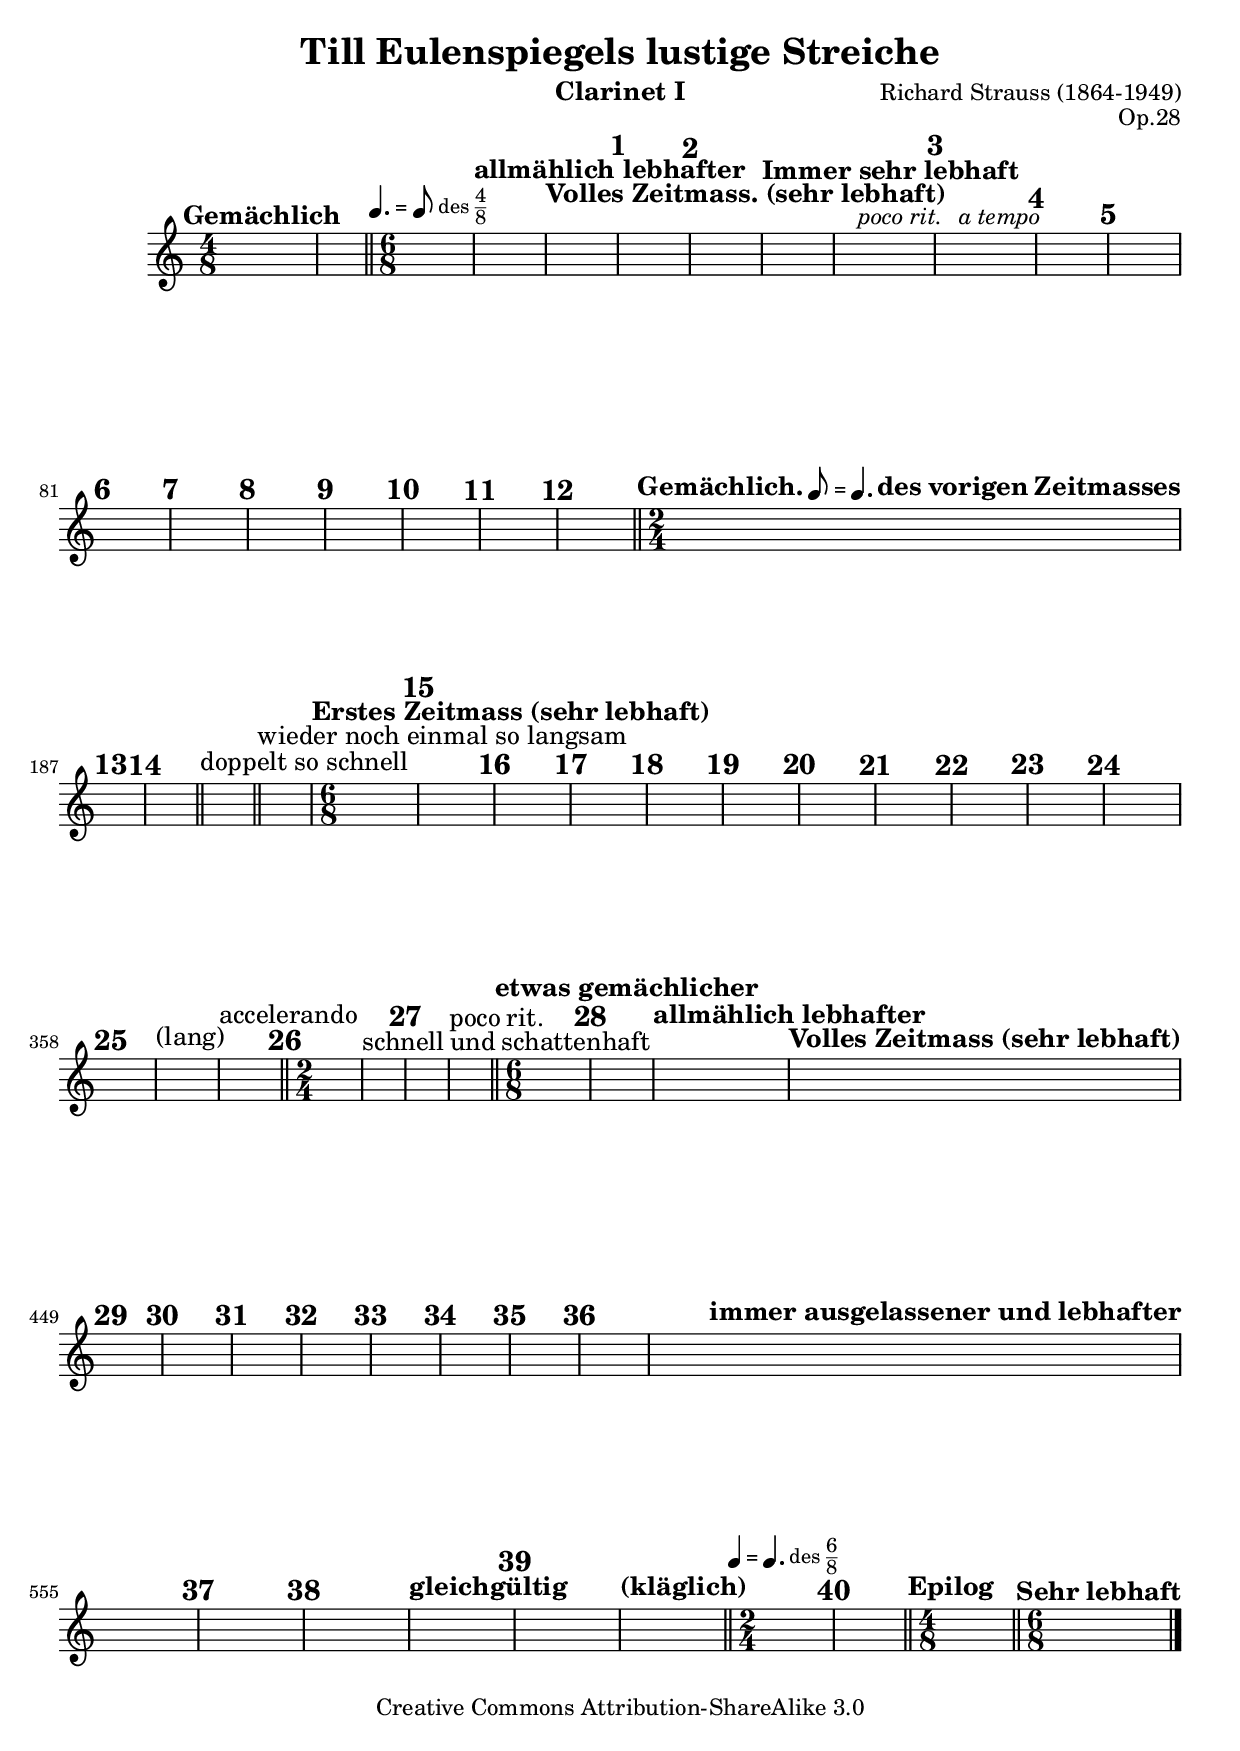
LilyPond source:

\version "2.11.37"

\include "defs.lyi" 
clarinetOne = \relative c''
{
}

 

instrument = "Clarinet I"

notes = \clarinetOne

\include "part.lyi"


